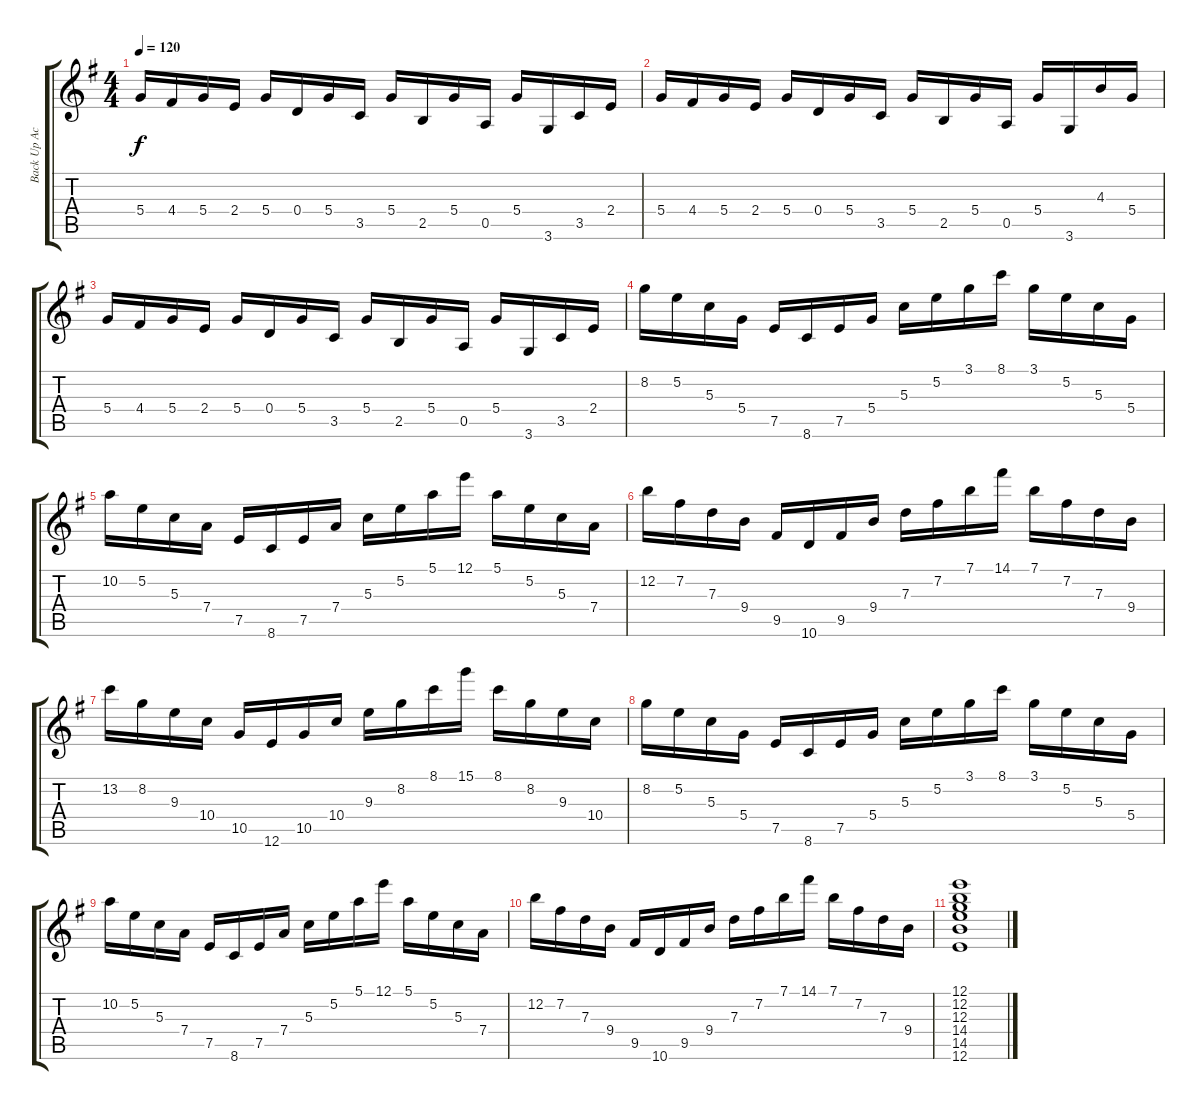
\track ("Back Up Acoustic" "Back Up Ac") {instrument acousticguitarsteel}
\staff {score tabs}
\tuning (E4 B3 G3 D3 A2 E2) {hide}
\ts (4 4)
\tempo 120
\clef g2
\ks g
5.4.16{dy f} 4.4.16 5.4.16 2.4.16 5.4.16 0.4.16 5.4.16 3.5.16 5.4.16 2.5.16 5.4.16 0.5.16 5.4.16 3.6.16 3.5.16 2.4.16 |
5.4.16 4.4.16 5.4.16 2.4.16 5.4.16 0.4.16 5.4.16 3.5.16 5.4.16 2.5.16 5.4.16 0.5.16 5.4.16 3.6.16 4.3.16 5.4.16 |
5.4.16 4.4.16 5.4.16 2.4.16 5.4.16 0.4.16 5.4.16 3.5.16 5.4.16 2.5.16 5.4.16 0.5.16 5.4.16 3.6.16 3.5.16 2.4.16 |
8.2.16 5.2.16 5.3.16 5.4.16 7.5.16 8.6.16 7.5.16 5.4.16 5.3.16 5.2.16 3.1.16 8.1.16 3.1.16 5.2.16 5.3.16 5.4.16 |
10.2.16 5.2.16 5.3.16 7.4.16 7.5.16 8.6.16 7.5.16 7.4.16 5.3.16 5.2.16 5.1.16 12.1.16 5.1.16 5.2.16 5.3.16 7.4.16 |
12.2.16 7.2.16 7.3.16 9.4.16 9.5.16 10.6.16 9.5.16 9.4.16 7.3.16 7.2.16 7.1.16 14.1.16 7.1.16 7.2.16 7.3.16 9.4.16 |
13.2.16 8.2.16 9.3.16 10.4.16 10.5.16 12.6.16 10.5.16 10.4.16 9.3.16 8.2.16 8.1.16 15.1.16 8.1.16 8.2.16 9.3.16 10.4.16 |
8.2.16 5.2.16 5.3.16 5.4.16 7.5.16 8.6.16 7.5.16 5.4.16 5.3.16 5.2.16 3.1.16 8.1.16 3.1.16 5.2.16 5.3.16 5.4.16 |
10.2.16 5.2.16 5.3.16 7.4.16 7.5.16 8.6.16 7.5.16 7.4.16 5.3.16 5.2.16 5.1.16 12.1.16 5.1.16 5.2.16 5.3.16 7.4.16 |
12.2.16 7.2.16 7.3.16 9.4.16 9.5.16 10.6.16 9.5.16 9.4.16 7.3.16 7.2.16 7.1.16 14.1.16 7.1.16 7.2.16 7.3.16 9.4.16 |
(12.1 12.2 12.3 14.4 14.5 12.6).1
